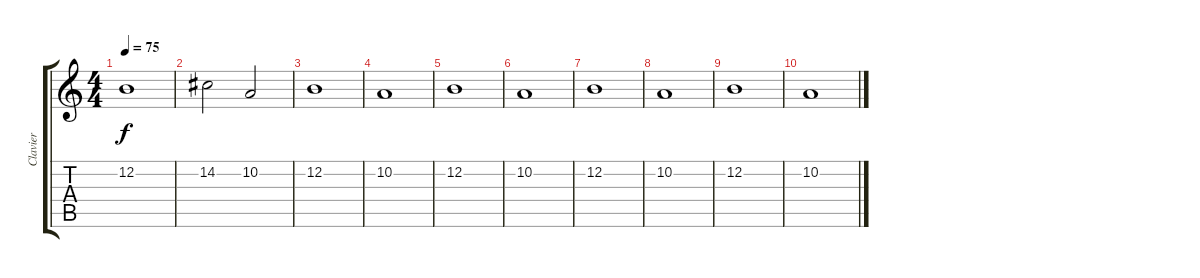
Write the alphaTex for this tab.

\track ("Clavier" "Clavier") {instrument fx4atmosphere}
\staff {score tabs}
\tuning (E4 B3 G3 D3 A2 E2) {hide}
\ts (4 4)
\tempo 75
\clef g2
\ks c
12.2.1{dy f} |
14.2.2 10.2.2 |
12.2.1 |
10.2.1 |
12.2.1 |
10.2.1 |
12.2.1 |
10.2.1 |
12.2.1 |
10.2.1
